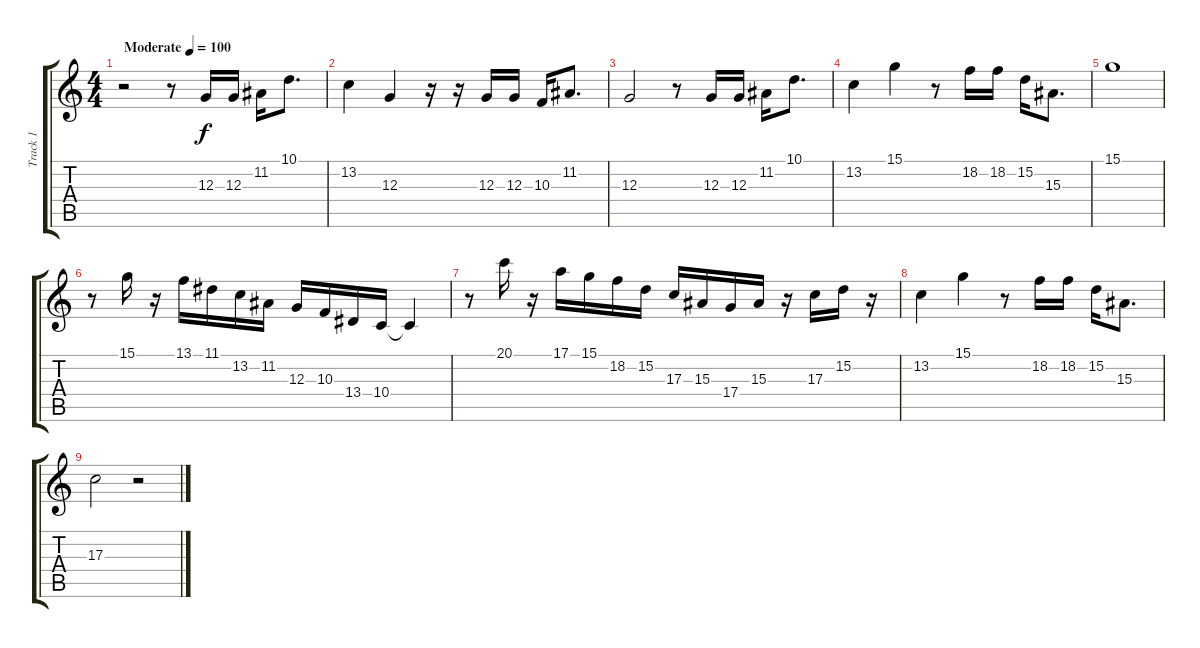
\track ("Track 1" "Track 1") {instrument trumpet}
\staff {score tabs}
\tuning (E4 B3 G3 D3 A2 E2) {hide}
\ts (4 4)
\tempo (100 "Moderate")
\clef g2
\ks c
r.2{dy f instrument trumpet} r.8 12.3.16 12.3.16 11.2.16 10.1.8{d} |
13.2.4 12.3.4 r.16 r.16 12.3.16 12.3.16 10.3.16 11.2.8{d} |
12.3.2 r.8 12.3.16 12.3.16 11.2.16 10.1.8{d} |
13.2.4 15.1.4 r.8 18.2.16 18.2.16 15.2.16 15.3.8{d} |
15.1.1 |
r.8 15.1.16 r.16 13.1.16 11.1.16 13.2.16 11.2.16 12.3.16 10.3.16 13.4.16 10.4.16 10.4{t}.4 |
r.8 20.1.16 r.16 17.1.16 15.1.16 18.2.16 15.2.16 17.3.16 15.3.16 17.4.16 15.3.16 r.16 17.3.16 15.2.16 r.16 |
13.2.4 15.1.4 r.8 18.2.16 18.2.16 15.2.16 15.3.8{d} |
17.3.2 r.2
